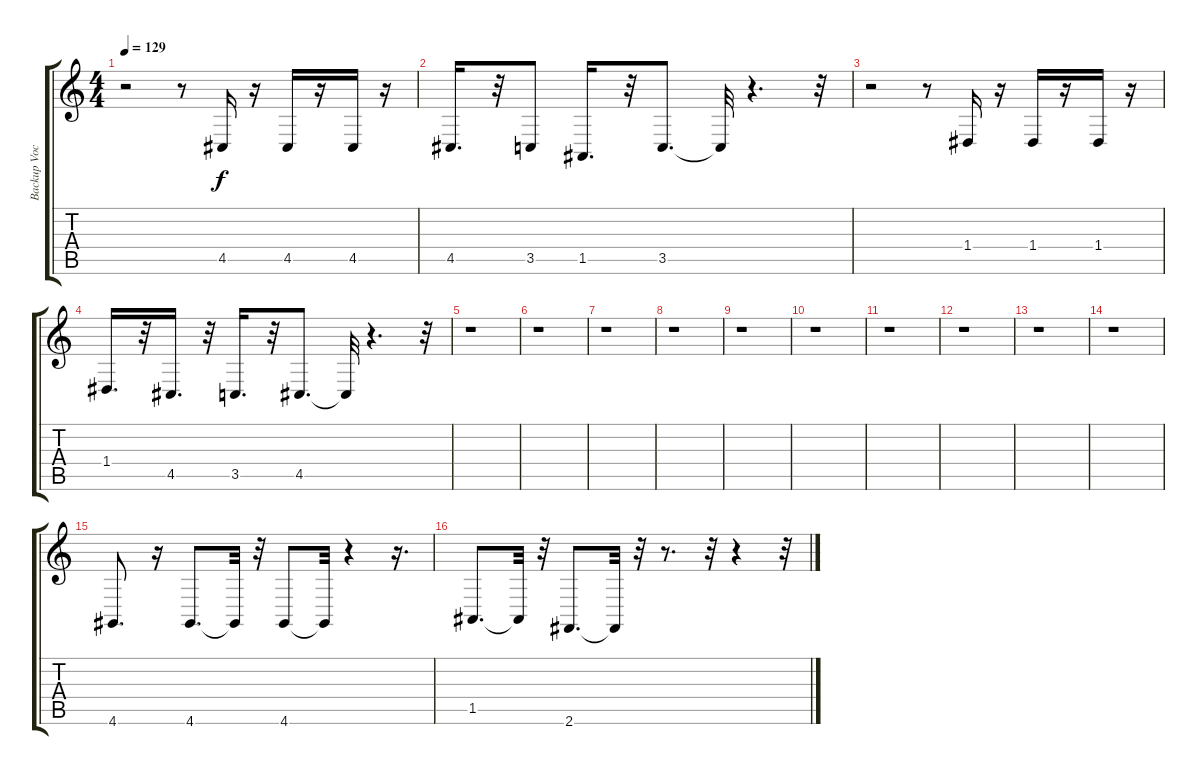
\track ("Backup Voc" "Backup Voc") {instrument voiceoohs}
\staff {score tabs}
\tuning (E4 B3 G3 D3 A2 E2) {hide}
\ts (4 4)
\tempo 129
\clef g2
\ks c
r.2{dy f} r.8 4.5.16 r.16 4.5.16 r.16 4.5.16 r.16 |
4.5.16{d} r.32 3.5.8 1.5.16{d} r.32 3.5.8{d} 3.5{t}.32 r.4{d} r.32 |
r.2 r.8 1.4.16 r.16 1.4.16 r.16 1.4.16 r.16 |
1.4.16{d} r.32 4.5.16{d} r.32 3.5.16{d} r.32 4.5.8{d} 4.5{t}.32 r.4{d} r.32 |
r.1 |
r.1 |
r.1 |
r.1 |
r.1 |
r.1 |
r.1 |
r.1 |
r.1 |
r.1 |
4.6.8{d} r.16 4.6.8{d} 4.6{t}.32 r.32 4.6.8 4.6{t}.32 r.4 r.16{d} |
1.5.8{d} 1.5{t}.32 r.32 2.6.8{d} 2.6{t}.32 r.32 r.8{d} r.32 r.4 r.32
